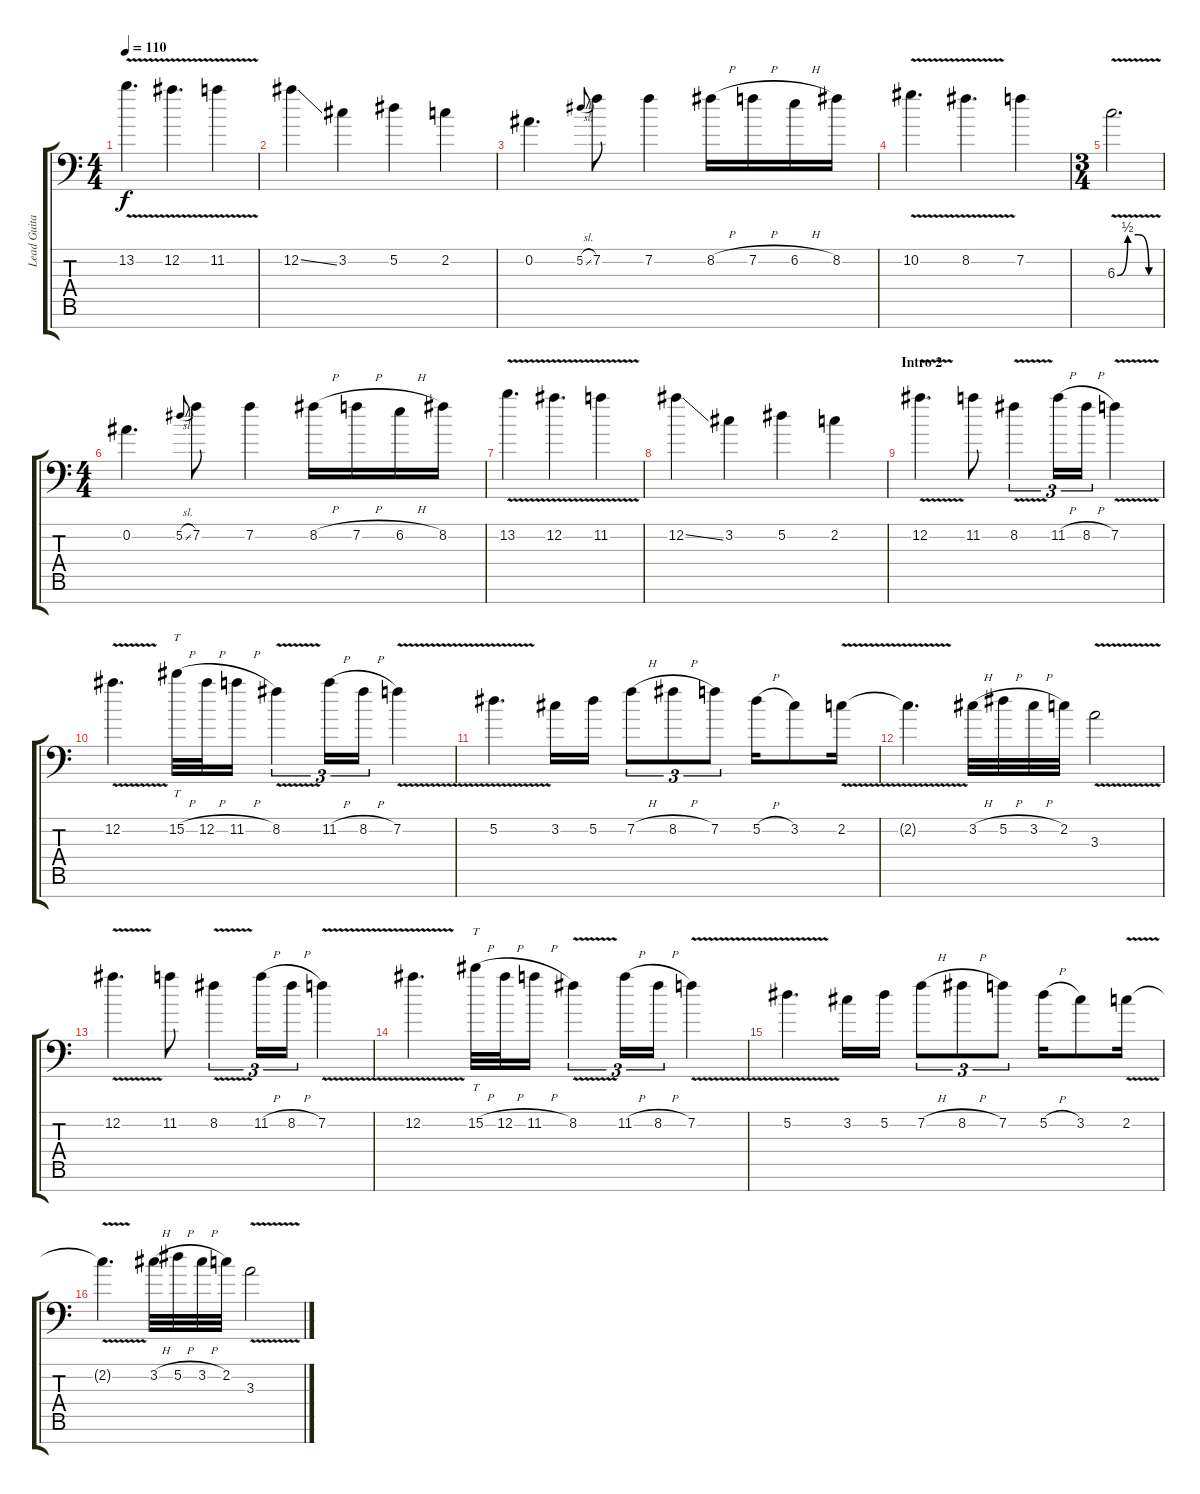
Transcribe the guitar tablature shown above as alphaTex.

\track ("Lead Guitar Left" "Lead Guita") {instrument distortionguitar}
\staff {score tabs}
\tuning (Eb4 Bb3 Gb3 Db3 Ab2 Eb2 Ab1) {hide}
\ts (4 4)
\tempo 110
\clef f4
\ks c
13.2{v}.4{d dy f} 12.2{v}.4{d} 11.2{v}.4 |
12.2{ss}.4 3.2.4 5.2.4 2.2.4 |
0.2.4{d} 5.2{sl}.8{gr onbeat} 7.2.8 7.2.4 8.2{h}.16 7.2{h}.16 6.2{h}.16 8.2.16 |
10.2{v}.4{d} 8.2{v}.4{d} 7.2.4 |
\ts (3 4)
6.3{be (custom 0 0 15 2 30 2 45 0 60 0) v}.2{d} |
\ts (4 4)
0.2.4{d} 5.2{sl}.8{gr onbeat} 7.2.8 7.2.4 8.2{h}.16 7.2{h}.16 6.2{h}.16 8.2.16 |
13.2{v}.4{d} 12.2{v}.4{d} 11.2{v}.4 |
12.2{ss}.4 3.2.4 5.2.4 2.2.4 |
\section ("" "Intro 2")
12.2{v}.4{d} 11.2.8 8.2{v}.4{tu (3 2)} 11.2{h}.16{tu (3 2)} 8.2{h}.16{tu (3 2)} 7.2{v}.4 |
12.2{v}.4{d} 15.2{h}.32{tt} 12.2{h}.32 11.2{h}.16 8.2{v}.4{tu (3 2)} 11.2{h}.16{tu (3 2)} 8.2{h}.16{tu (3 2)} 7.2{v}.4 |
5.2{v}.4{d} 3.2.16 5.2.16 7.2{h}.8{tu (3 2)} 8.2{h}.8{tu (3 2)} 7.2.8{tu (3 2)} 5.2{h}.16 3.2.8 2.2{v}.16 |
2.2{v t}.4{d} 3.2{h}.32 5.2{h}.32 3.2{h}.32 2.2.32 3.3{v}.2 |
12.2{v}.4{d} 11.2.8 8.2{v}.4{tu (3 2)} 11.2{h}.16{tu (3 2)} 8.2{h}.16{tu (3 2)} 7.2{v}.4 |
12.2{v}.4{d} 15.2{h}.32{tt} 12.2{h}.32 11.2{h}.16 8.2{v}.4{tu (3 2)} 11.2{h}.16{tu (3 2)} 8.2{h}.16{tu (3 2)} 7.2{v}.4 |
5.2{v}.4{d} 3.2.16 5.2.16 7.2{h}.8{tu (3 2)} 8.2{h}.8{tu (3 2)} 7.2.8{tu (3 2)} 5.2{h}.16 3.2.8 2.2{v}.16 |
2.2{v t}.4{d} 3.2{h}.32 5.2{h}.32 3.2{h}.32 2.2.32 3.3{v}.2
